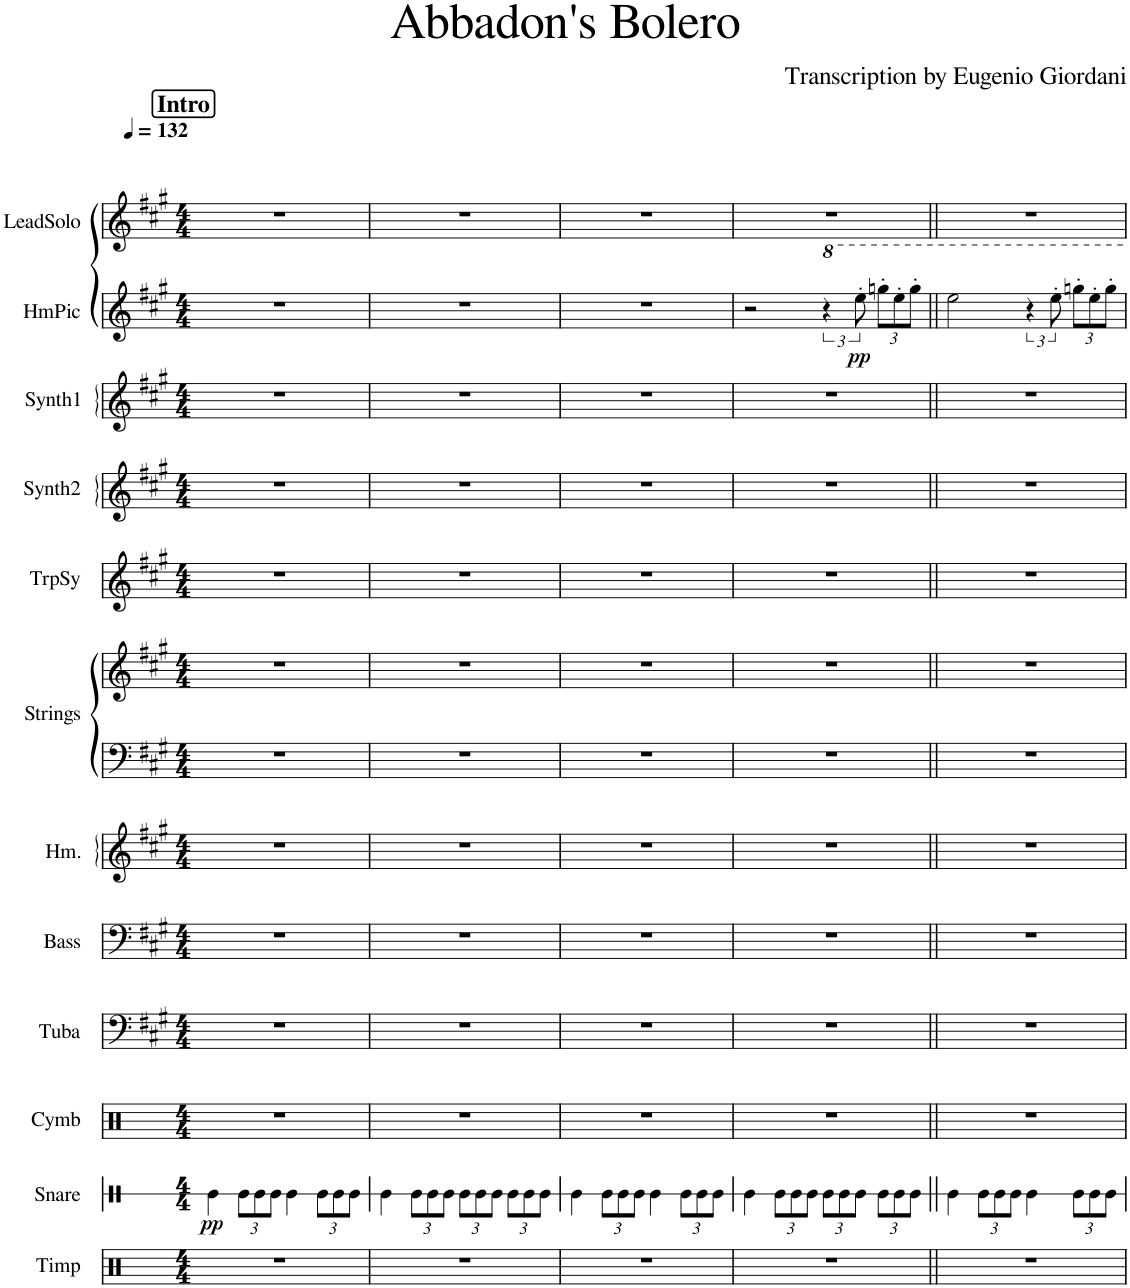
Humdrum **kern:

**kern	**kern	**dynam	**kern	**kern	**kern	**kern	**kern	**kern	**kern	**kern	**kern	**kern	**dynam	**kern
*part12	*part11	*part11	*part10	*part9	*part8	*part7	*part6	*part6	*part5	*part4	*part3	*part2	*part2	*part1
*staff13	*staff12	*staff12	*staff11	*staff10	*staff9	*staff8	*staff7	*staff6	*staff5	*staff4	*staff3	*staff2	*staff2	*staff1
*I"Timp	*I"Snare	*	*I"Cymb	*I"Tuba	*I"Bass	*I"Hm.	*I"Strings	*	*I"TrpSy	*I"Synth2	*I"Synth1	*I"HmPic	*	*I"LeadSolo
*I'Timp	*I'Snare	*	*I'Cymb	*I'Tba.	*I'Bass	*I'Hm.	*I'Strings	*	*I'TrpSy	*I'Synth2	*I'Synth1	*I'HmPic	*	*I'LeadSolo
*	*stria1	*	*	*	*	*	*	*	*	*	*	*	*	*
*clefX	*clefX	*	*clefX	*clefF4	*clefF4	*clefG2	*clefF4	*clefG2	*clefG2	*clefG2	*clefG2	*clefG2	*	*clefG2
*	*	*	*	*	*Trd7c12	*	*	*	*	*	*	*	*	*
*k[]	*k[]	*	*k[]	*k[f#c#g#]	*k[f#c#g#]	*k[f#c#g#]	*k[f#c#g#]	*k[f#c#g#]	*k[f#c#g#]	*k[f#c#g#]	*k[f#c#g#]	*k[f#c#g#]	*	*k[f#c#g#]
*M4/4	*M4/4	*	*M4/4	*M4/4	*M4/4	*M4/4	*M4/4	*M4/4	*M4/4	*M4/4	*M4/4	*M4/4	*	*M4/4
*MM132	*MM132	*	*MM132	*MM132	*MM132	*MM132	*MM132	*MM132	*MM132	*MM132	*MM132	*MM132	*	*MM132
!!LO:REH:place=s1:a:B:cj:fs=14:t=Intro
=1	=1	=1	=1	=1	=1	=1	=1	=1	=1	=1	=1	=1	=1	=1
!	!	!LO:DY:b	!	!	!	!	!	!	!	!	!	!	!	!
1r	4Re\	pp	1r	1r	1r	1r	1r	1r	1r	1r	1r	1r	.	1r
*	*Xbrackettup	*	*	*	*	*	*	*	*	*	*	*	*	*
.	12Re\L	.	.	.	.	.	.	.	.	.	.	.	.	.
.	12Re\	.	.	.	.	.	.	.	.	.	.	.	.	.
.	12Re\J	.	.	.	.	.	.	.	.	.	.	.	.	.
.	4Re\	.	.	.	.	.	.	.	.	.	.	.	.	.
.	12Re\L	.	.	.	.	.	.	.	.	.	.	.	.	.
.	12Re\	.	.	.	.	.	.	.	.	.	.	.	.	.
.	12Re\J	.	.	.	.	.	.	.	.	.	.	.	.	.
=2	=2	=2	=2	=2	=2	=2	=2	=2	=2	=2	=2	=2	=2	=2
1r	4Re\	.	1r	1r	1r	1r	1r	1r	1r	1r	1r	1r	.	1r
.	12Re\L	.	.	.	.	.	.	.	.	.	.	.	.	.
.	12Re\	.	.	.	.	.	.	.	.	.	.	.	.	.
.	12Re\J	.	.	.	.	.	.	.	.	.	.	.	.	.
.	12Re\L	.	.	.	.	.	.	.	.	.	.	.	.	.
.	12Re\	.	.	.	.	.	.	.	.	.	.	.	.	.
.	12Re\J	.	.	.	.	.	.	.	.	.	.	.	.	.
.	12Re\L	.	.	.	.	.	.	.	.	.	.	.	.	.
.	12Re\	.	.	.	.	.	.	.	.	.	.	.	.	.
.	12Re\J	.	.	.	.	.	.	.	.	.	.	.	.	.
=3	=3	=3	=3	=3	=3	=3	=3	=3	=3	=3	=3	=3	=3	=3
1r	4Re\	.	1r	1r	1r	1r	1r	1r	1r	1r	1r	1r	.	1r
.	12Re\L	.	.	.	.	.	.	.	.	.	.	.	.	.
.	12Re\	.	.	.	.	.	.	.	.	.	.	.	.	.
.	12Re\J	.	.	.	.	.	.	.	.	.	.	.	.	.
.	4Re\	.	.	.	.	.	.	.	.	.	.	.	.	.
.	12Re\L	.	.	.	.	.	.	.	.	.	.	.	.	.
.	12Re\	.	.	.	.	.	.	.	.	.	.	.	.	.
.	12Re\J	.	.	.	.	.	.	.	.	.	.	.	.	.
=4	=4	=4	=4	=4	=4	=4	=4	=4	=4	=4	=4	=4	=4	=4
1r	4Re\	.	1r	1r	1r	1r	1r	1r	1r	1r	1r	2r	.	1r
.	12Re\L	.	.	.	.	.	.	.	.	.	.	.	.	.
.	12Re\	.	.	.	.	.	.	.	.	.	.	.	.	.
.	12Re\J	.	.	.	.	.	.	.	.	.	.	.	.	.
.	12Re\L	.	.	.	.	.	.	.	.	.	.	6r	.	.
.	12Re\	.	.	.	.	.	.	.	.	.	.	.	.	.
!	!	!	!	!	!	!	!	!	!	!	!	!	!LO:DY:b	!
.	12Re\J	.	.	.	.	.	.	.	.	.	.	12eee'\	pp	.
*	*	*	*	*	*	*	*	*	*	*	*	*Xbrackettup	*	*
.	12Re\L	.	.	.	.	.	.	.	.	.	.	12gggn'\L	.	.
.	12Re\	.	.	.	.	.	.	.	.	.	.	12eee'\	.	.
.	12Re\J	.	.	.	.	.	.	.	.	.	.	12ggg'\J	.	.
=5||	=5||	=5||	=5||	=5||	=5||	=5||	=5||	=5||	=5||	=5||	=5||	=5||	=5||	=5||
1r	4Re\	.	1r	1r	1r	1r	1r	1r	1r	1r	1r	2eee\	.	1r
.	12Re\L	.	.	.	.	.	.	.	.	.	.	.	.	.
.	12Re\	.	.	.	.	.	.	.	.	.	.	.	.	.
.	12Re\J	.	.	.	.	.	.	.	.	.	.	.	.	.
*	*	*	*	*	*	*	*	*	*	*	*	*brackettup	*	*
.	4Re\	.	.	.	.	.	.	.	.	.	.	6r	.	.
.	.	.	.	.	.	.	.	.	.	.	.	12eee'\	.	.
*	*	*	*	*	*	*	*	*	*	*	*	*Xbrackettup	*	*
.	12Re\L	.	.	.	.	.	.	.	.	.	.	12gggn'\L	.	.
.	12Re\	.	.	.	.	.	.	.	.	.	.	12eee'\	.	.
.	12Re\J	.	.	.	.	.	.	.	.	.	.	12ggg'\J	.	.
=	=	=	=	=	=	=	=	=	=	=	=	=	=	=
*-	*-	*-	*-	*-	*-	*-	*-	*-	*-	*-	*-	*-	*-	*-
